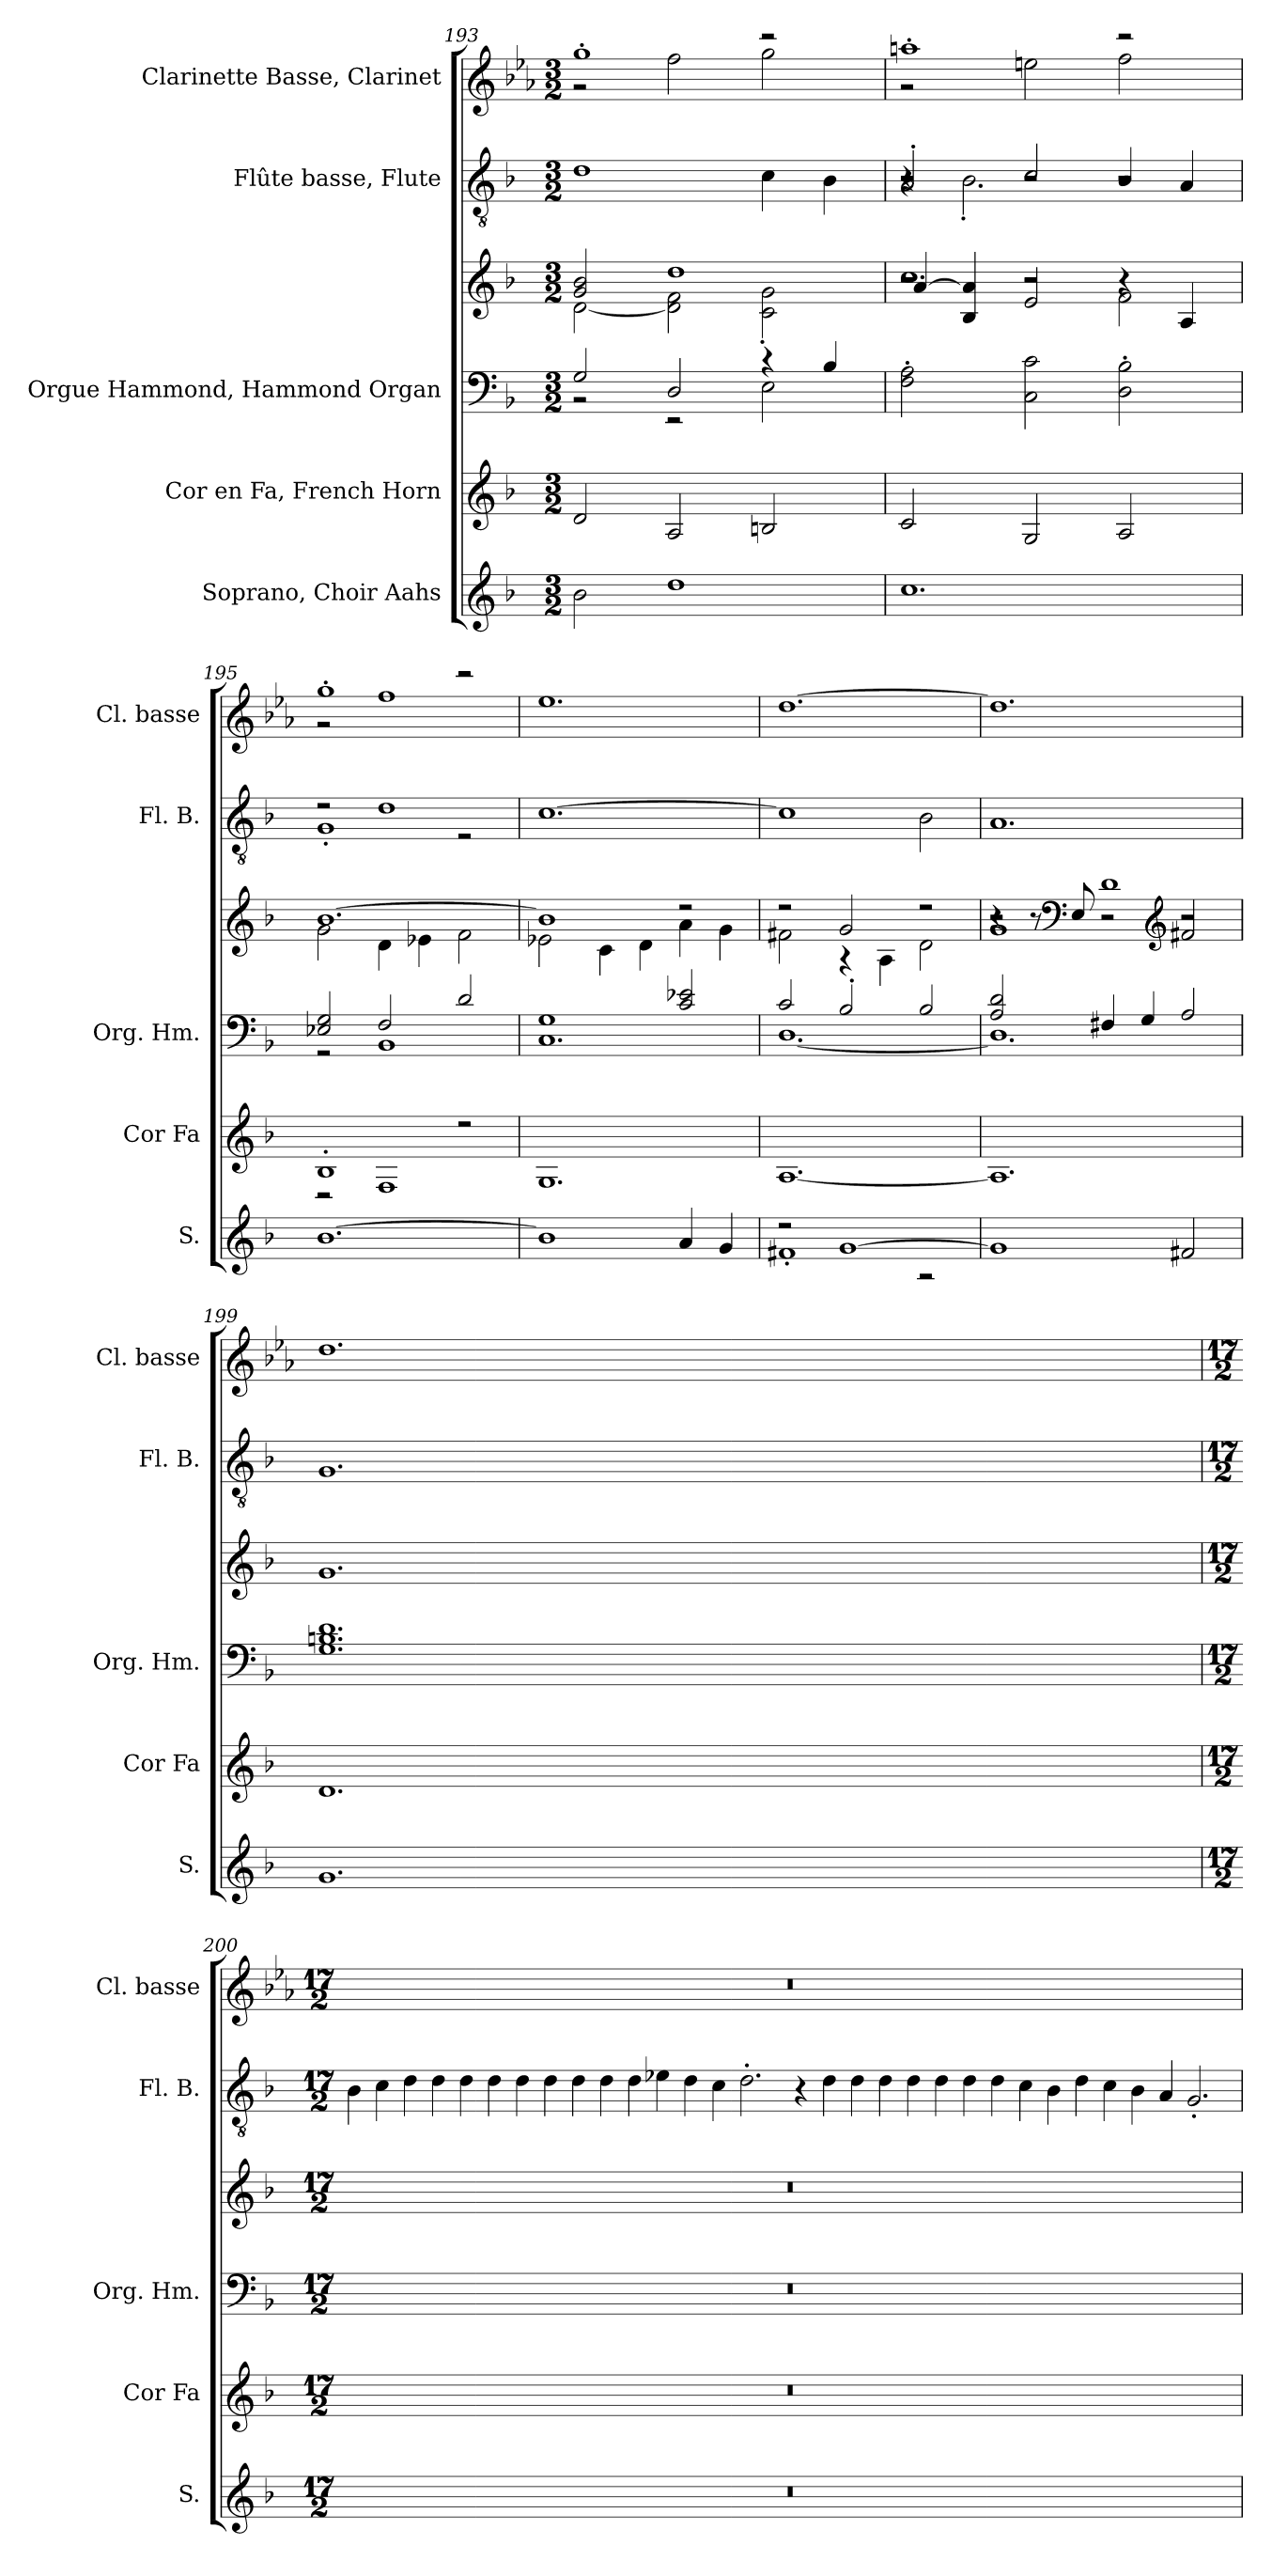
**kern	**kern	**kern	**kern	**kern	**kern
*part5	*part4	*part3	*part3	*part2	*part1
*staff6	*staff5	*staff4	*staff3	*staff2	*staff1
*I"Soprano, Choir Aahs	*I"Cor en Fa, French Horn	*I"Orgue Hammond, Hammond Organ	*	*I"Flûte basse, Flute	*I"Clarinette Basse, Clarinet
*I'S.	*I'Cor Fa	*I'Org. Hm.	*	*I'Fl. B.	*I'Cl. basse
!!LO:LB:g=z
*clefG2	*clefG2	*clefF4	*clefG2	*clefGv2	*clefG2
*	*ITrd4c7	*	*	*	*ITrd8c14
*k[b-]	*k[b-e-]	*k[b-]	*k[b-]	*k[b-]	*k[b-e-a-]
*M3/2	*M3/2	*M3/2	*M3/2	*M3/2	*M3/2
=193	=193	=193	=193	=193	=193
*	*	*^	*^	*	*^
2b-\	2G/	2G/	2r	2g/ 2b-/	[2d\	1d	1g'	2r
1dd	2D/	2D/	2r	1dd	2d\] 2f\	.	.	2f\
.	2En/	4r	2E\	.	2c\' 2g\'	4c\	2r	2g\
.	.	4B-/	.	.	.	4B-\	.	.
*	*	*v	*v	*	*	*	*	*
=194	=194	=194	=194	=194	=194	=194	=194
*	*	*	*	*^	*^	*	*
*	*	*	*	*	*	*	*^	*	*
1.cc	2F/	2F\' 2A\'	1.cc	2r	[4a/	2r	4r	2A'/	1an'	2r
.	.	.	.	.	4B-/ 4a/]	.	2.B-'\	.	.	.
.	2C/	2C\ 2c\	.	2r	2e/	2c/	.	2r	.	2en\
.	2D/	2D\' 2B-\'	.	2f\	4r	4B-/	2r	2r	2r	2f\
.	.	.	.	.	4A/	4A/	.	.	.	.
*	*	*	*	*v	*v	*	*	*	*	*
*	*	*	*	*	*	*v	*v	*	*
=195	=195	=195	=195	=195	=195	=195	=195	=195
*	*^	*^	*	*	*	*	*	*
[1.b-	1E-'	2r	2E-X/ 2G/	2r	[1.b-	2g\	2r	1G'	1g'	2r
.	.	1BB-	2F/	1BB-	.	4d\	1d	.	.	1f
.	.	.	.	.	.	4e-X\	.	.	.	.
.	2r	.	2d/	.	.	2f\	.	2r	2r	.
*	*	*	*	*	*	*	*v	*v	*	*
*	*v	*v	*	*	*	*	*	*v	*v
=196	=196	=196	=196	=196	=196	=196	=196
1b-]	1.C	1G	1.C	1b-]	2e-X\	[1.c	1.e-
.	.	.	.	.	4c\	.	.
.	.	.	.	.	4d\	.	.
4a/	.	2c/ 2e-X/	.	2r	4a\	.	.
4g/	.	.	.	.	4g\	.	.
=197	=197	=197	=197	=197	=197	=197	=197
*^	*	*	*	*	*	*	*
2r	1f#X'	[1.D	2c/	[1.D	2r	2f#X\	1c]	[1.d
[1g	.	.	2B-'/	.	2g/	4r	.	.
.	.	.	.	.	.	4A\	.	.
.	2r	.	2B-/	.	2r	2d\	2B-\	.
*v	*v	*	*	*	*	*	*	*
!!LO:PB:g=z
=198	=198	=198	=198	=198	=198	=198	=198
*	*	*	*	*	*^	*	*
1g]	1.D]	2A/ 2d/	1.D]	1g	2r	4r	1.A	1.d]
.	.	.	.	.	.	8r	.	.
*	*	*	*	*clefF4	*	*	*	*
.	.	.	.	.	.	8E/	.	.
.	.	4F#X/	.	.	1d	2r	.	.
.	.	4G/	.	.	.	.	.	.
*	*	*	*	*clefG2	*	*	*	*
2f#X/	.	2A/	.	2r	.	2f#X/	.	.
*	*	*v	*v	*	*	*	*	*
*	*	*	*v	*v	*v	*	*
=199	=199	=199	=199	=199	=199
1.g	1.G	1.G 1.Bn 1.d	1.g	1.G	1.d
!!LO:LB:g=z
=200	=200	=200	=200	=200	=200
*M17/2	*M17/2	*M17/2	*M17/2	*M17/2	*M17/2
*	*	*	*	*	*MM180
2%17r	2%17r	2%17r	2%17r	4B-\	2%17r
.	.	.	.	4c\	.
.	.	.	.	4d\	.
.	.	.	.	4d\	.
.	.	.	.	4d\	.
.	.	.	.	4d\	.
.	.	.	.	4d\	.
.	.	.	.	4d\	.
.	.	.	.	4d\	.
.	.	.	.	4d\	.
.	.	.	.	4d\	.
.	.	.	.	4e-X\	.
.	.	.	.	4d\	.
.	.	.	.	4c\	.
.	.	.	.	2.d'\	.
.	.	.	.	4r	.
.	.	.	.	4d\	.
.	.	.	.	4d\	.
.	.	.	.	4d\	.
.	.	.	.	4d\	.
.	.	.	.	4d\	.
.	.	.	.	4d\	.
.	.	.	.	4d\	.
.	.	.	.	4c\	.
.	.	.	.	4B-\	.
.	.	.	.	4d\	.
.	.	.	.	4c\	.
.	.	.	.	4B-\	.
.	.	.	.	4A/	.
.	.	.	.	2.G'/	.
=	=	=	=	=	=
*-	*-	*-	*-	*-	*-
